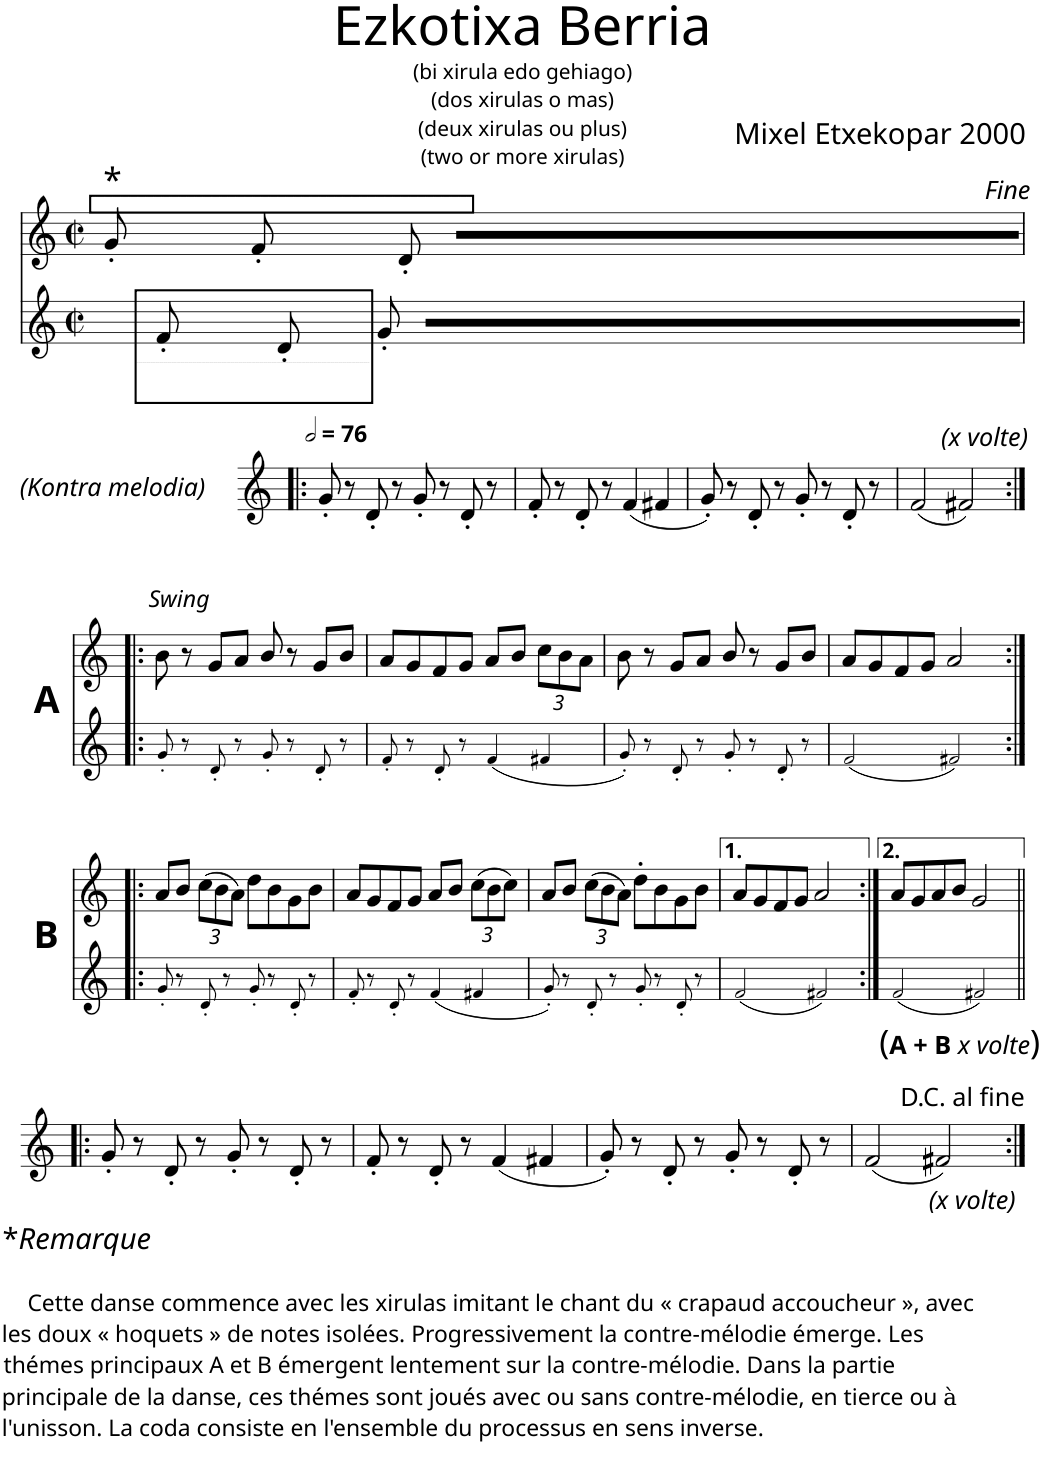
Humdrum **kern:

**kern	**kern
*part2	*part1
*staff2	*staff1
*I"Piano	*I"Piano
*I'Pno	*I'Pno
*clefG2	*clefG2
*k[]	*k[]
*M2/2	*M2/2
*met(c|)	*met(c|)
=1	=1
!	!LO:TX:a:t=...............................................................................................................................................................................................................................................................................................................................................
!	!LO:TX:a:t=*
!LO:TX:a:t=..........................................................................................................................................................................................................................................................................................................................................................................................................................	!
8f'/L	8g'/
8d'/	8f'/
8g'/J	8d'/
8ryy	8ryy
2ryy	2ryy
!	!LO:TX:a:t=<i><font face="BaltTiffany"/>Fine</i>
!!LO:LB:g=z
=2!|:	=2!|:
*	*MM152
8g'/	1r
8r	.
8d'/	.
8r	.
8g'/	.
8r	.
8d'/	.
8r	.
=3	=3
8f'/	1r
8r	.
8d'/	.
8r	.
(4f/	.
4f#X/	.
=4	=4
8g'/)	1r
8r	.
8d'/	.
8r	.
8g'/	.
8r	.
8d'/	.
8r	.
=5	=5
(2f/	1r
!LO:TX:a:i:t=(x volte)	!
2f#X/)	.
!!LO:LB:g=z
=6:|!|:	=6:|!|:
!	!LO:TX:a:i:t=Swing
8g'!/	8b\
8r	8r
8d'!/	8g/L
8r	8a/J
8g'!/	8b/
8r	8r
8d'!/	8g/L
8r	8b/J
=7	=7
8f'!/	8a/L
8r	8g/
8d'!/	8f/
8r	8g/J
(4f!/	8a/L
.	8b/J
*	*Xbrackettup
4f#X!/	12cc\L
.	12b\
.	12a\J
=8	=8
8g'!/)	8b\
8r	8r
8d'!/	8g/L
8r	8a/J
8g'!/	8b/
8r	8r
8d'!/	8g/L
8r	8b/J
=9	=9
(2f!/	8a/L
.	8g/
.	8f/
.	8g/J
2f#X!/)	2a/
!!LO:LB:g=z
=10:|!|:	=10:|!|:
8g'!/	8a/L
8r	8b/J
8d'!/	(12cc\L
.	12b\
8r	.
.	12a\J)
8g'!/	8dd\L
8r	8b\
8d'!/	8g\
8r	8b\J
=11	=11
8f'!/	8a/L
8r	8g/
8d'!/	8f/
8r	8g/J
(4f!/	8a/L
.	8b/J
4f#X!/	(12cc\L
.	12b\
.	12cc\J)
=12	=12
!	!LO:TX:b:t=73
8g'!/)	8a/L
8r	8b/J
8d'!/	(12cc\L
.	12b\
8r	.
.	12a\J)
8g'!/	8dd'\L
8r	8b\
8d'!/	8g\
8r	8b\J
=13	=13
(2f!/	8a/L
.	8g/
.	8f/
.	8g/J
2f#X!/)	2a/
=14:|!	=14:|!
!LO:TX:b:t=(	!
!LO:TX:b:B:t=A + B	!
!LO:TX:b:i:t=x volte	!
!LO:TX:b:t=)	!
(2f!/	8a/L
.	8g/
.	8a/
.	8b/J
2f#X!/)	2g/
!!LO:LB:g=z
=15!|:	=15!|:
1r	8g'/
.	8r
.	8d'/
.	8r
.	8g'/
.	8r
.	8d'/
.	8r
=16	=16
1r	8f'/
.	8r
.	8d'/
.	8r
.	(4f/
.	4f#X/
=17	=17
1r	8g'/)
.	8r
.	8d'/
.	8r
.	8g'/
.	8r
.	8d'/
.	8r
=18	=18
1r	(2f/
!	!LO:TX:b:i:t=(x volte)
.	2f#X/)
!	!LO:TX:a:t=<font face="BaltTiffany"/>D.C. al fine
=:|!	=:|!
*-	*-
